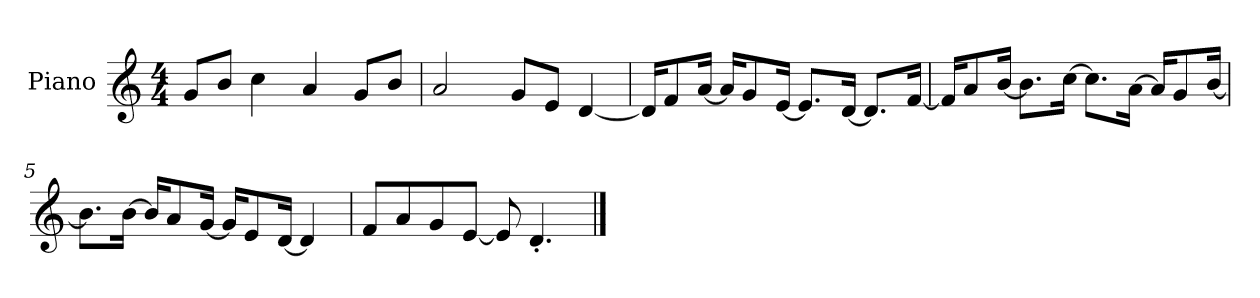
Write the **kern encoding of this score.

**kern
*part1
*staff1
*I"Piano
*I'P-no
*clefG2
*k[]
*M4/4
*MM90
=1
8g/L
8b/J
4cc\
4a/
8g/L
8b/J
=2
2a/
8g/L
8e/J
[4d/
=3
16d/KL]
8f/
[16a/Jk
16a/KL]
8g/
[16e/Jk
8.e/L]
[16d/Jk
8.d/L]
[16f/Jk
=4
16f/KL]
8a/
[16b/Jk
8.b\L]
[16cc\Jk
8.cc\L]
[16a\Jk
16a/KL]
8g/
[16b/Jk
!!LO:LB:g=z
=5
8.b\L]
[16b\Jk
16b/KL]
8a/
[16g/Jk
16g/KL]
8e/
[16d/Jk
4d/]
=6
8f/L
8a/
8g/
[8e/J
8e/]
4.d'/
==
*-
